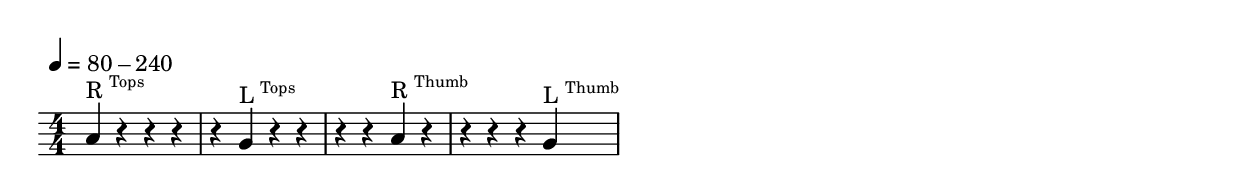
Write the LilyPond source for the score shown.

\version "2.24.1"
\include "../global.ly"

\layout {
  indent = -3.5
}

\relative {
  \defaultScoreSettings
  \tempo 4 = 80 - 240
  \time 4/4

    a'4^\RTopsTop r           r            r
      r           g^\LTopsTop r            r
      r           r           a^\RThumbTop r
      r           r           r            g^\LThumbTop

}